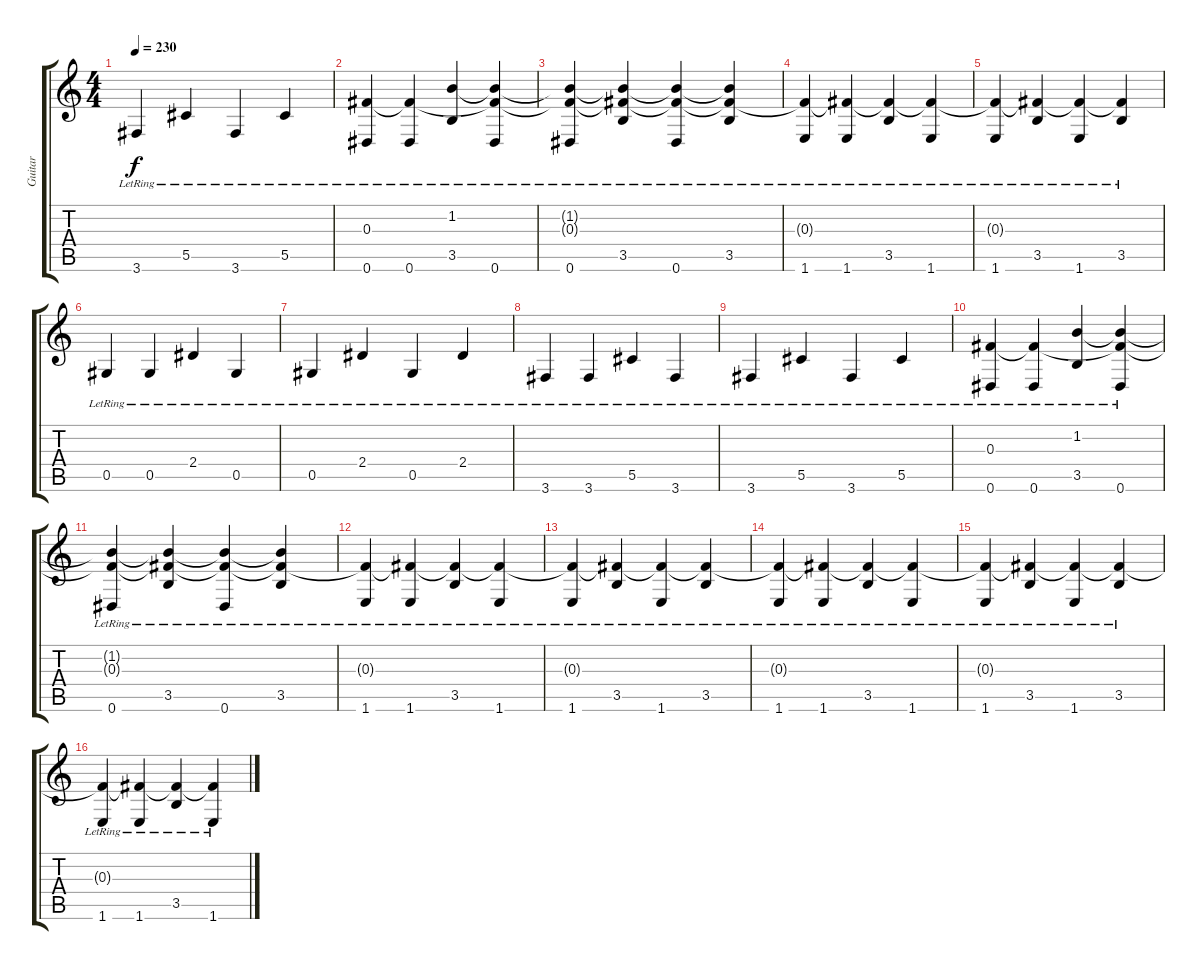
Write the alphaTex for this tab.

\track ("Guitar" "Guitar") {instrument electricguitarclean}
\staff {score tabs}
\tuning (Eb4 Bb3 Gb3 Db3 Ab2 Eb2) {hide}
\ts (4 4)
\tempo 230
\clef g2
\ks c
3.6{lr}.4{dy f} 5.5{lr}.4 3.6{lr}.4 5.5{lr}.4 |
(0.3 0.6{lr}).4 (0.3{t} 0.6{lr}).4 (1.2 3.5{lr}).4 (1.2{t} 0.3{t} 0.6{lr}).4 |
(1.2{t} 0.3{t} 0.6{lr}).4 (1.2{t} 0.3{t} 3.5{lr}).4 (1.2{t} 0.3{t} 0.6{lr}).4 (1.2{t} 0.3{t} 3.5{lr}).4 |
(0.3{t} 1.6{lr}).4 (0.3{t} 1.6{lr}).4 (0.3{t} 3.5{lr}).4 (0.3{t} 1.6{lr}).4 |
(0.3{t} 1.6{lr}).4 (0.3{t} 3.5{lr}).4 (0.3{t} 1.6{lr}).4 (0.3{t} 3.5{lr}).4 |
0.5{lr}.4 0.5{lr}.4 2.4{lr}.4 0.5{lr}.4 |
0.5{lr}.4 2.4{lr}.4 0.5{lr}.4 2.4{lr}.4 |
3.6{lr}.4 3.6{lr}.4 5.5{lr}.4 3.6{lr}.4 |
3.6{lr}.4 5.5{lr}.4 3.6{lr}.4 5.5{lr}.4 |
(0.3 0.6{lr}).4 (0.3{t} 0.6{lr}).4 (1.2 3.5{lr}).4 (1.2{t} 0.3{t} 0.6{lr}).4 |
(1.2{t} 0.3{t} 0.6{lr}).4 (1.2{t} 0.3{t} 3.5{lr}).4 (1.2{t} 0.3{t} 0.6{lr}).4 (1.2{t} 0.3{t} 3.5{lr}).4 |
(0.3{t} 1.6{lr}).4 (0.3{t} 1.6{lr}).4 (0.3{t} 3.5{lr}).4 (0.3{t} 1.6{lr}).4 |
(0.3{t} 1.6{lr}).4 (0.3{t} 3.5{lr}).4 (0.3{t} 1.6{lr}).4 (0.3{t} 3.5{lr}).4 |
(0.3{t} 1.6{lr}).4{volume 4} (0.3{t} 1.6{lr}).4 (0.3{t} 3.5{lr}).4 (0.3{t} 1.6{lr}).4 |
(0.3{t} 1.6{lr}).4 (0.3{t} 3.5{lr}).4 (0.3{t} 1.6{lr}).4 (0.3{t} 3.5{lr}).4 |
(0.3{t} 1.6{lr}).4 (0.3{t} 1.6{lr}).4 (0.3{t} 3.5{lr}).4 (0.3{t} 1.6{lr}).4
